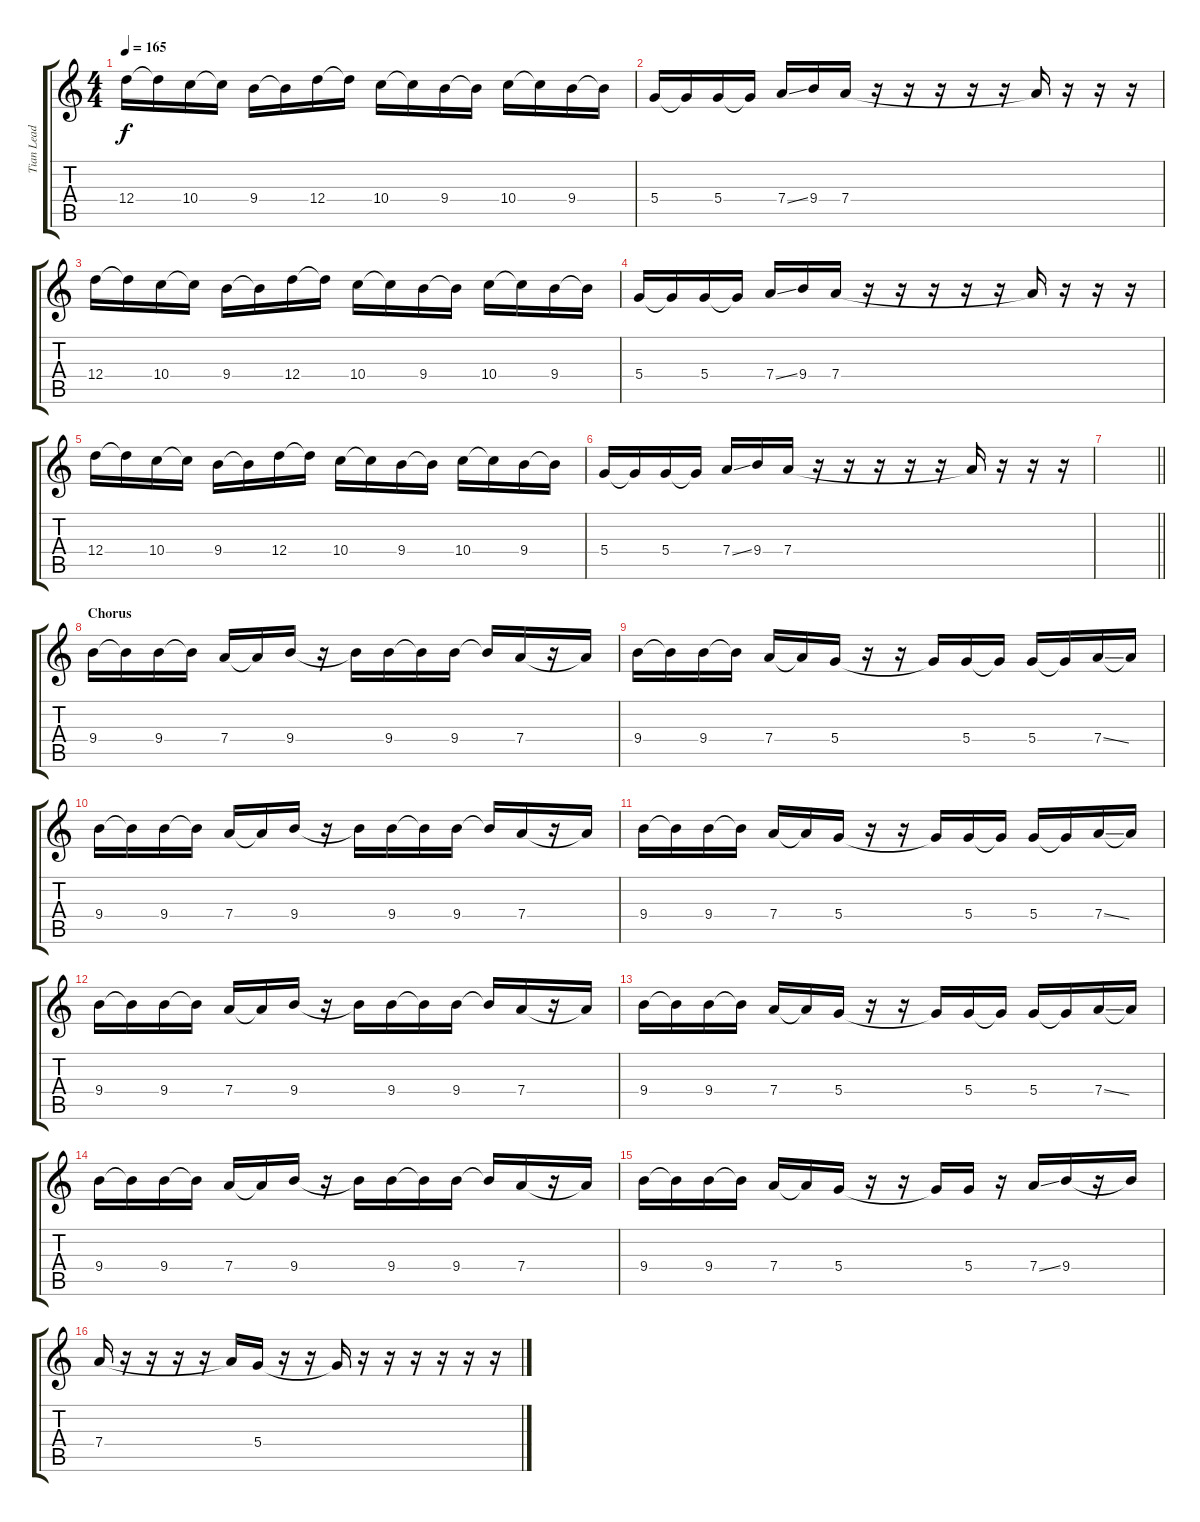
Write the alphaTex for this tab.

\track ("Tian Lead" "Tian Lead") {instrument acousticguitarsteel}
\staff {score tabs}
\tuning (E4 B3 G3 D3 A2 E2) {hide}
\ts (4 4)
\tempo 165
\clef g2
\ks c
12.4.16{dy f} 12.4{t}.16 10.4.16 10.4{t}.16 9.4.16 9.4{t}.16 12.4.16 12.4{t}.16 10.4.16 10.4{t}.16 9.4.16 9.4{t}.16 10.4.16 10.4{t}.16 9.4.16 9.4{t}.16 |
5.4.16 5.4{t}.16 5.4.16 5.4{t}.16 7.4{ss}.16 9.4.16 7.4.16 r.16 r.16 r.16 r.16 r.16 7.4{t}.16 r.16 r.16 r.16 |
12.4.16 12.4{t}.16 10.4.16 10.4{t}.16 9.4.16 9.4{t}.16 12.4.16 12.4{t}.16 10.4.16 10.4{t}.16 9.4.16 9.4{t}.16 10.4.16 10.4{t}.16 9.4.16 9.4{t}.16 |
5.4.16 5.4{t}.16 5.4.16 5.4{t}.16 7.4{ss}.16 9.4.16 7.4.16 r.16 r.16 r.16 r.16 r.16 7.4{t}.16 r.16 r.16 r.16 |
12.4.16 12.4{t}.16 10.4.16 10.4{t}.16 9.4.16 9.4{t}.16 12.4.16 12.4{t}.16 10.4.16 10.4{t}.16 9.4.16 9.4{t}.16 10.4.16 10.4{t}.16 9.4.16 9.4{t}.16 |
5.4.16 5.4{t}.16 5.4.16 5.4{t}.16 7.4{ss}.16 9.4.16 7.4.16 r.16 r.16 r.16 r.16 r.16 7.4{t}.16 r.16 r.16 r.16 |
\barLineRight lightlight
|
\section ("" "Chorus")
9.4.16 9.4{t}.16 9.4.16 9.4{t}.16 7.4.16 7.4{t}.16 9.4.16 r.16 9.4{t}.16 9.4.16 9.4{t}.16 9.4.16 9.4{t}.16 7.4.16 r.16 7.4{t}.16 |
9.4.16 9.4{t}.16 9.4.16 9.4{t}.16 7.4.16 7.4{t}.16 5.4.16 r.16 r.16 5.4{t}.16 5.4.16 5.4{t}.16 5.4.16 5.4{t}.16 7.4{ss}.16 7.4{t}.16 |
9.4.16 9.4{t}.16 9.4.16 9.4{t}.16 7.4.16 7.4{t}.16 9.4.16 r.16 9.4{t}.16 9.4.16 9.4{t}.16 9.4.16 9.4{t}.16 7.4.16 r.16 7.4{t}.16 |
9.4.16 9.4{t}.16 9.4.16 9.4{t}.16 7.4.16 7.4{t}.16 5.4.16 r.16 r.16 5.4{t}.16 5.4.16 5.4{t}.16 5.4.16 5.4{t}.16 7.4{ss}.16 7.4{t}.16 |
9.4.16 9.4{t}.16 9.4.16 9.4{t}.16 7.4.16 7.4{t}.16 9.4.16 r.16 9.4{t}.16 9.4.16 9.4{t}.16 9.4.16 9.4{t}.16 7.4.16 r.16 7.4{t}.16 |
9.4.16 9.4{t}.16 9.4.16 9.4{t}.16 7.4.16 7.4{t}.16 5.4.16 r.16 r.16 5.4{t}.16 5.4.16 5.4{t}.16 5.4.16 5.4{t}.16 7.4{ss}.16 7.4{t}.16 |
9.4.16 9.4{t}.16 9.4.16 9.4{t}.16 7.4.16 7.4{t}.16 9.4.16 r.16 9.4{t}.16 9.4.16 9.4{t}.16 9.4.16 9.4{t}.16 7.4.16 r.16 7.4{t}.16 |
9.4.16 9.4{t}.16 9.4.16 9.4{t}.16 7.4.16 7.4{t}.16 5.4.16 r.16 r.16 5.4{t}.16 5.4.16 r.16 7.4{ss}.16 9.4.16 r.16 9.4{t}.16 |
7.4.16 r.16 r.16 r.16 r.16 7.4{t}.16 5.4.16 r.16 r.16 5.4{t}.16 r.16 r.16 r.16 r.16 r.16 r.16
